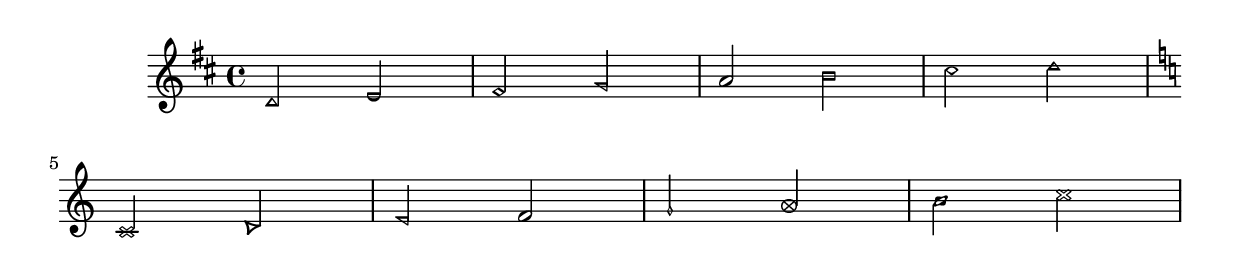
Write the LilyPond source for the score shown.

%% Do not edit this file; it is automatically
%% generated from LSR http://lsr.dsi.unimi.it
%% This file is in the public domain.
\version "2.12.2"

\header {
  lsrtags = "pitches, editorial-annotations"

%% Translation of GIT committish: a874fda3641c9e02f61be5c41b215b8304b8ed00
  doctitlees = "Aplicar estilos de cabeza según la nota de la escala"
  texidoces = "
La propiedad @code{shapeNoteStyles} se puede usar para definir varios
estilos de cabezas de nota para cada grado de la escala (según esté
establecido por la armadura o por la propiedad @code{tonic}).  Esta
propiedad requiere un conjunto de símbolos, que pueden ser puramente
arbitrarios (se permiten expresiones geométricas como @code{triangle},
triángulo, @code{cross}, aspas, y @code{xcircle}, círculo con aspas) o
basados en una antigua tradición americana de grabado (ciertos nombres
de nota latinos trambién se permiten).

Dicho esto, para imitar antiguos cancioneros americanos, existen varios
estilos predefinidos de cabezas de nota disponibles a través de
instrucciones de abreviatura como @code{\\aikenHeads} o
@code{\\sacredHarpHeads}.

Este ejemplo muestra distintas formas de obtener cabezas de notas con forma,
y muestra la capacidad de transportar una melodía sin perder la
correspondencia entre las funciones armónicas y los estilos de cabezas de
nota.

"


%% Translation of GIT committish: 0a868be38a775ecb1ef935b079000cebbc64de40
  doctitlede = "Notenkopfstile basierend auf der Tonleiterstufe erstellen"
  texidocde = "
Die @code{shapeNoteStyles}-(NotenFormenStile)-Eigenschaft kann benutzt
werden, um verschiedene Notenstile für jeden Schritt der Tonleiter
zu definieren (vorgegeben von der Tonart oder der @qq{tonic}
(Tonika)-Eigenschaft.  Diese Eigenschaft braucht eine Anzahl von Symbolen,
welche beliebig sein können (geometrische Ausdrücke wie @code{triangle}
(Dreieck), @code{cross} (Kreuz) und @code{xcircle} (X-Kreis) sind erlaubt)
oder basierend auf einer alten amerikanischen Notensatztradition (einige
lateinische Notenbezeichnungen sind auch erlaubt).

Um alte amerikanische Liederbücher zu imitieren, gibt es einige
vordefinierte Notenstile wie etwa @code{\\aikenHeads} (im Stil von Aiken)
oder @code{\\sacredHarpHeads} (im Stil der Sacred Harp-Tradition).

Dieses Beispiel zeigt, wie man unterschiedlich geformte Noten erhält und
eine Melodie transponieren kann, ohne dass das Verhältnis zwischen den
harmonischen Funktionen und dem Notenstil verloren geht.

"

%% Translation of GIT committish: 4ab2514496ac3d88a9f3121a76f890c97cedcf4e
  texidocfr = "
La propriété @code{shapeNoteStyles} permet d'affecter un profil
particulier à chaque degré de la gamme -- à partir de l'armure ou
de la propriété @code{tonic}.  Ses valeurs sont constituées d'une liste
de symboles, qu'il s'agisse de formes géométriques (@code{triangle},
@code{cross}, ou @code{xcircle}) ou basés sur la tradition des graveurs
américains (avec quelques noms de note latins).

LilyPond dispose de deux raccourcis, @code{\\aikenHeads} et
@code{\\sacredHarpHeads}, permettant de reproduire déanciens recueils de
chansons américaines.

L'exemple suivant montre plusieurs manières de profiler les têtes de
note, ainsi que la capacité de trnsposer tout en respectant la fonction
harmonique de chaque note dans la gamme.

"
  doctitlefr = "Profilage des notes selon leur degré dans la gamme"


  texidoc = "
The @code{shapeNoteStyles} property can be used to define various note
head styles for each step of the scale (as set by the key signature or
the @code{tonic} property). This property requires a set of symbols,
which can be purely arbitrary (geometrical expressions such as
@code{triangle}, @code{cross}, and @code{xcircle} are allowed) or based
on old American engraving tradition (some latin note names are also
allowed).

That said, to imitate old American song books, there are several
predefined note head styles available through shortcut commands such as
@code{\\aikenHeads} or @code{\\sacredHarpHeads}.

This example shows different ways to obtain shape note heads, and
demonstrates the ability to transpose a melody without losing the
correspondence between harmonic functions and note head styles.

"
  doctitle = "Applying note head styles depending on the step of the scale"
} % begin verbatim

fragment = {
  \key c \major
  c2 d
  e2 f
  g2 a
  b2 c
}

\new Staff {
  \transpose c d
  \relative c' {
    \set shapeNoteStyles = #'#(do re mi fa
                               #f la ti)
    \fragment
  }

  \break

  \relative c' {
    \set shapeNoteStyles = #'#(cross triangle fa #f
                               mensural xcircle diamond)
    \fragment
  }
}

